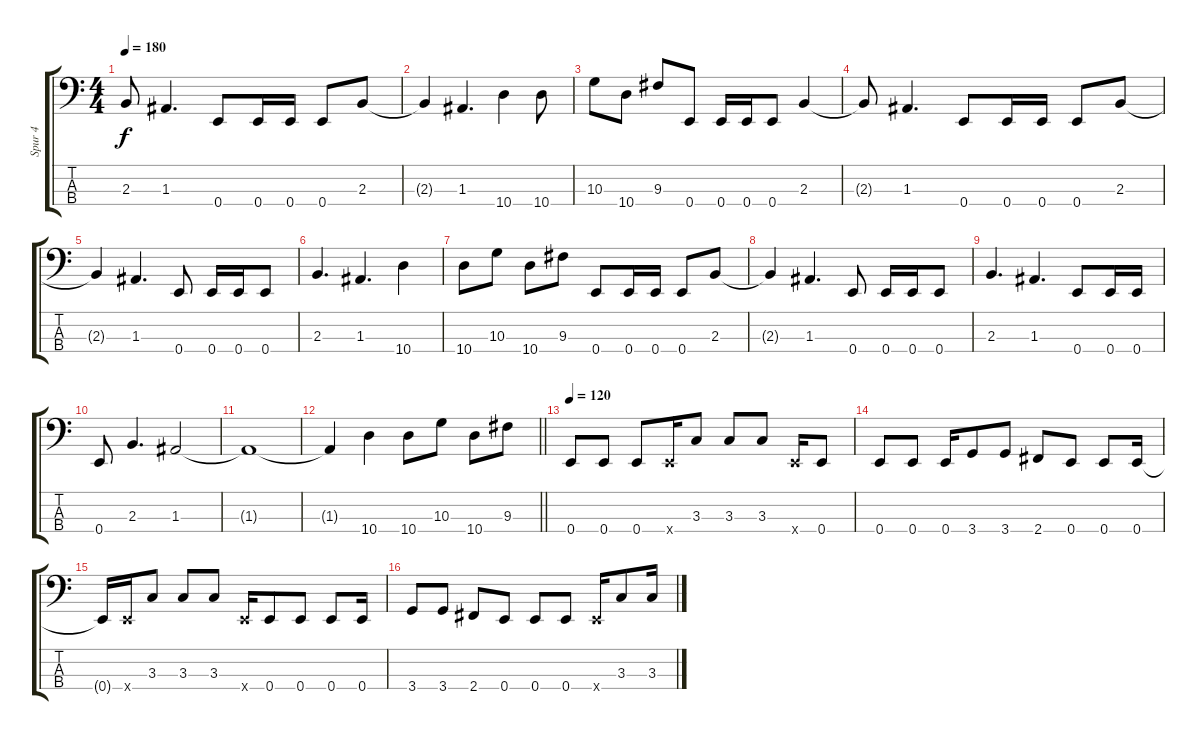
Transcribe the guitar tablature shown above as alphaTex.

\track ("Spur 4" "Spur 4") {instrument electricbassfinger}
\staff {score tabs}
\tuning (G2 D2 A1 E1) {hide}
\ts (4 4)
\tempo 180
\clef f4
\ks c
2.3{t}.8{dy f} 1.3.4{d} 0.4.8 0.4.16 0.4.16 0.4.8 2.3.8 |
2.3{t}.4 1.3.4{d} 10.4.4 10.4.8 |
10.3.8 10.4.8 9.3.8 0.4.8 0.4.16 0.4.16 0.4.8 2.3.4 |
2.3{t}.8 1.3.4{d} 0.4.8 0.4.16 0.4.16 0.4.8 2.3.8 |
2.3{t}.4 1.3.4{d} 0.4.8 0.4.16 0.4.16 0.4.8 |
2.3.4{d} 1.3.4{d} 10.4.4 |
10.4.8 10.3.8 10.4.8 9.3.8 0.4.8 0.4.16 0.4.16 0.4.8 2.3.8 |
2.3{t}.4 1.3.4{d} 0.4.8 0.4.16 0.4.16 0.4.8 |
2.3.4{d} 1.3.4{d} 0.4.8 0.4.16 0.4.16 |
0.4.8 2.3.4{d} 1.3.2 |
1.3{t}.1 |
\barLineRight lightlight
1.3{t}.4 10.4.4 10.4.8 10.3.8 10.4.8 9.3.8 |
\tempo 120
0.4.8 0.4.8 0.4.8 0.4{x}.16 3.3.8 3.3.8 3.3.8 0.4{x}.16 0.4.8 |
0.4.8 0.4.8 0.4.16 3.4.8 3.4.8 2.4.8 0.4.8 0.4.8 0.4.16 |
0.4{t}.16 0.4{x}.16 3.3.8 3.3.8 3.3.8 0.4{x}.16 0.4.8 0.4.8 0.4.8 0.4.16 |
3.4.8 3.4.8 2.4.8 0.4.8 0.4.8 0.4.8 0.4{x}.16 3.3.8 3.3.16
